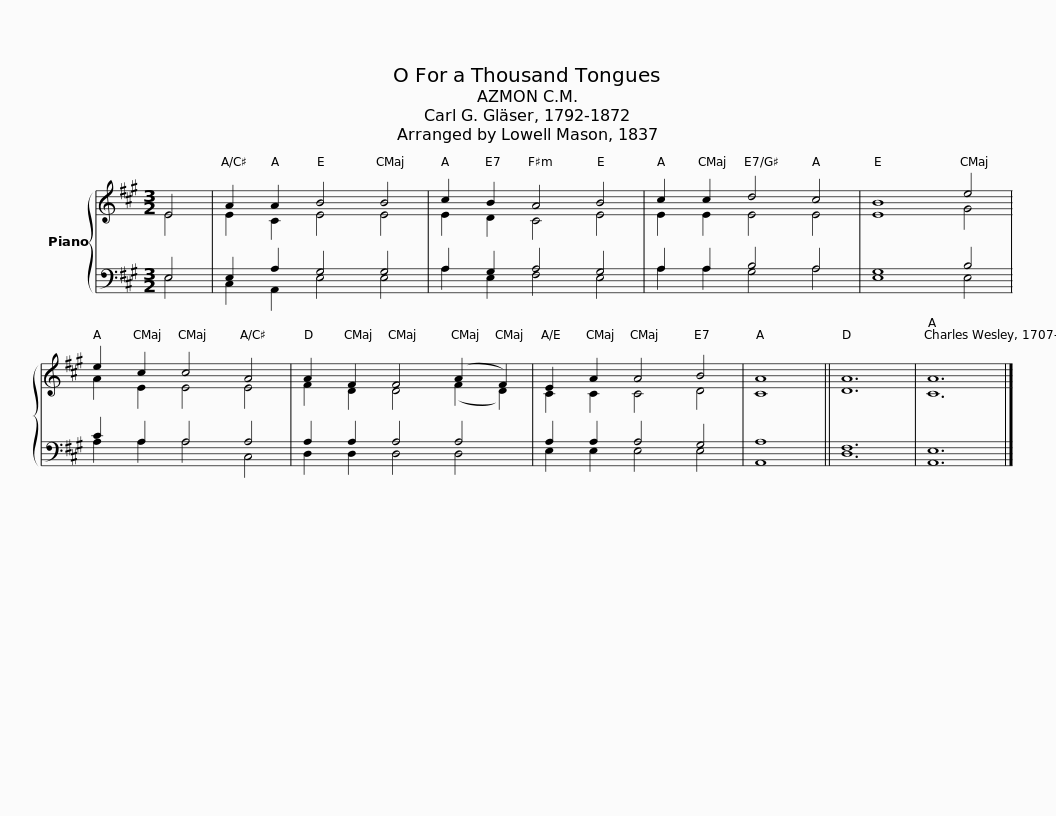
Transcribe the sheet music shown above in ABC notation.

X:1
%%score { ( 1 2 ) | ( 3 4 ) }
L:1/8
M:3/2
I:linebreak $
K:A
V:1 treble
V:2 treble
V:3 bass
V:4 bass
V:1
 E4 | A2 A2 B4 B4 | c2 B2 A4 B4 |$ c2 c2 d4 c4 | B8 e4 | %5
 e2 c2 c4 A4 |$ A2 F2 F4 (A2 F2) | E2 A2 A4 B4 | A8 || A12 | %10
 A12 |] %11
V:2
 E4 | E2 C2 E4 E4 | E2 D2 C4 E4 |$ E2 E2 E4 E4 | E8 G4 | %5
 A2 E2 E4 E4 |$ F2 D2 D4 (F2 D2) | C2 C2 C4 D4 | C8 || D12 | %10
 C12 |] %11
V:3
 E,4 | E,2 A,2 G,4 G,4 | A,2 G,2 A,4 G,4 |$ A,2 A,2 B,4 A,4 | G,8 B,4 | %5
 C2 A,2 A,4 A,4 |$ A,2 A,2 A,4 A,4 | A,2 A,2 A,4 G,4 | A,8 || F,12 | %10
 E,12 |] %11
V:4
 E,4 | C,2 A,,2 E,4 E,4 | A,2 E,2 F,4 E,4 |$ A,2 A,2 G,4 A,4 | E,8 E,4 | %5
 A,2 A,2 A,4 C,4 |$ D,2 D,2 D,4 D,4 | E,2 E,2 E,4 E,4 | A,,8 || D,12 | %10
 A,,12 |] %11
